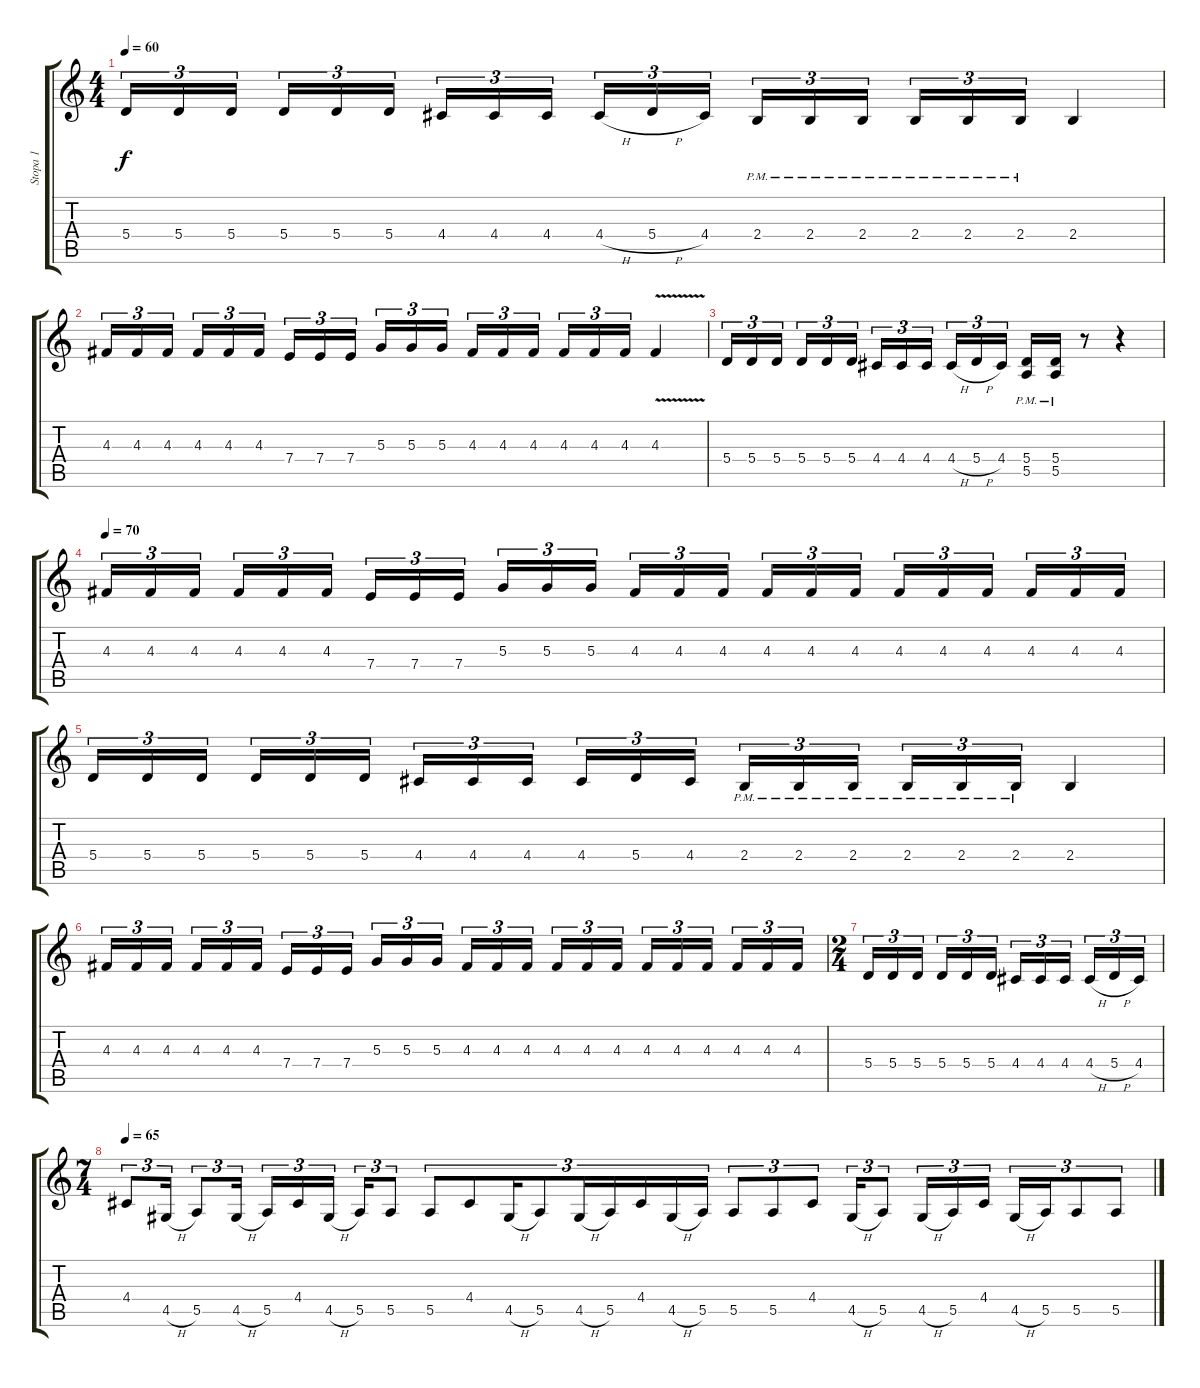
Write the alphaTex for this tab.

\track ("Stopa 1" "Stopa 1") {instrument distortionguitar}
\staff {score tabs}
\tuning (B3 Gb3 D3 A2 E2 B1) {hide}
\ts (4 4)
\tempo 60
\clef g2
\ks c
5.4.16{tu (3 2) dy f} 5.4.16{tu (3 2)} 5.4.16{tu (3 2) beam splitsecondary} 5.4.16{tu (3 2)} 5.4.16{tu (3 2)} 5.4.16{tu (3 2)} 4.4.16{tu (3 2)} 4.4.16{tu (3 2)} 4.4.16{tu (3 2) beam splitsecondary} 4.4{h}.16{tu (3 2)} 5.4{h}.16{tu (3 2)} 4.4.16{tu (3 2)} 2.4{pm}.16{tu (3 2)} 2.4{pm}.16{tu (3 2)} 2.4{pm}.16{tu (3 2) beam splitsecondary} 2.4{pm}.16{tu (3 2)} 2.4{pm}.16{tu (3 2)} 2.4{pm}.16{tu (3 2)} 2.4.4 |
4.3.16{tu (3 2)} 4.3.16{tu (3 2)} 4.3.16{tu (3 2) beam splitsecondary} 4.3.16{tu (3 2)} 4.3.16{tu (3 2)} 4.3.16{tu (3 2)} 7.4.16{tu (3 2)} 7.4.16{tu (3 2)} 7.4.16{tu (3 2) beam splitsecondary} 5.3.16{tu (3 2)} 5.3.16{tu (3 2)} 5.3.16{tu (3 2)} 4.3.16{tu (3 2)} 4.3.16{tu (3 2)} 4.3.16{tu (3 2) beam splitsecondary} 4.3.16{tu (3 2)} 4.3.16{tu (3 2)} 4.3.16{tu (3 2)} 4.3{v}.4 |
5.4.16{tu (3 2)} 5.4.16{tu (3 2)} 5.4.16{tu (3 2) beam splitsecondary} 5.4.16{tu (3 2)} 5.4.16{tu (3 2)} 5.4.16{tu (3 2)} 4.4.16{tu (3 2)} 4.4.16{tu (3 2)} 4.4.16{tu (3 2) beam splitsecondary} 4.4{h}.16{tu (3 2)} 5.4{h}.16{tu (3 2)} 4.4.16{tu (3 2)} (5.4{pm} 5.5{pm}).16 (5.4{pm} 5.5{pm}).16 r.8 r.4 |
\tempo 70
4.3.16{tu (3 2)} 4.3.16{tu (3 2)} 4.3.16{tu (3 2) beam splitsecondary} 4.3.16{tu (3 2)} 4.3.16{tu (3 2)} 4.3.16{tu (3 2)} 7.4.16{tu (3 2)} 7.4.16{tu (3 2)} 7.4.16{tu (3 2) beam splitsecondary} 5.3.16{tu (3 2)} 5.3.16{tu (3 2)} 5.3.16{tu (3 2)} 4.3.16{tu (3 2)} 4.3.16{tu (3 2)} 4.3.16{tu (3 2) beam splitsecondary} 4.3.16{tu (3 2)} 4.3.16{tu (3 2)} 4.3.16{tu (3 2)} 4.3.16{tu (3 2)} 4.3.16{tu (3 2)} 4.3.16{tu (3 2) beam splitsecondary} 4.3.16{tu (3 2)} 4.3.16{tu (3 2)} 4.3.16{tu (3 2)} |
5.4.16{tu (3 2)} 5.4.16{tu (3 2)} 5.4.16{tu (3 2) beam splitsecondary} 5.4.16{tu (3 2)} 5.4.16{tu (3 2)} 5.4.16{tu (3 2)} 4.4.16{tu (3 2)} 4.4.16{tu (3 2)} 4.4.16{tu (3 2) beam splitsecondary} 4.4.16{tu (3 2)} 5.4.16{tu (3 2)} 4.4.16{tu (3 2)} 2.4{pm}.16{tu (3 2)} 2.4{pm}.16{tu (3 2)} 2.4{pm}.16{tu (3 2) beam splitsecondary} 2.4{pm}.16{tu (3 2)} 2.4{pm}.16{tu (3 2)} 2.4{pm}.16{tu (3 2)} 2.4.4 |
4.3.16{tu (3 2)} 4.3.16{tu (3 2)} 4.3.16{tu (3 2) beam splitsecondary} 4.3.16{tu (3 2)} 4.3.16{tu (3 2)} 4.3.16{tu (3 2)} 7.4.16{tu (3 2)} 7.4.16{tu (3 2)} 7.4.16{tu (3 2) beam splitsecondary} 5.3.16{tu (3 2)} 5.3.16{tu (3 2)} 5.3.16{tu (3 2)} 4.3.16{tu (3 2)} 4.3.16{tu (3 2)} 4.3.16{tu (3 2) beam splitsecondary} 4.3.16{tu (3 2)} 4.3.16{tu (3 2)} 4.3.16{tu (3 2)} 4.3.16{tu (3 2)} 4.3.16{tu (3 2)} 4.3.16{tu (3 2) beam splitsecondary} 4.3.16{tu (3 2)} 4.3.16{tu (3 2)} 4.3.16{tu (3 2)} |
\ts (2 4)
5.4.16{tu (3 2)} 5.4.16{tu (3 2)} 5.4.16{tu (3 2) beam splitsecondary} 5.4.16{tu (3 2)} 5.4.16{tu (3 2)} 5.4.16{tu (3 2)} 4.4.16{tu (3 2)} 4.4.16{tu (3 2)} 4.4.16{tu (3 2) beam splitsecondary} 4.4{h}.16{tu (3 2)} 5.4{h}.16{tu (3 2)} 4.4.16{tu (3 2)} |
\ts (7 4)
\tempo 65
4.4.8{tu (3 2)} 4.5{h}.16{tu (3 2)} 5.5.8{tu (3 2)} 4.5{h}.16{tu (3 2)} 5.5.16{tu (3 2)} 4.4.16{tu (3 2)} 4.5{h}.16{tu (3 2) beam splitsecondary} 5.5.16{tu (3 2)} 5.5.8{tu (3 2)} 5.5.8{tu (3 2)} 4.4.8{tu (3 2)} 4.5{h}.16{tu (3 2)} 5.5.8{tu (3 2)} 4.5{h}.16{tu (3 2)} 5.5.16{tu (3 2)} 4.4.16{tu (3 2)} 4.5{h}.16{tu (3 2)} 5.5.16{tu (3 2)} 5.5.8{tu (3 2)} 5.5.8{tu (3 2)} 4.4.8{tu (3 2)} 4.5{h}.16{tu (3 2)} 5.5.8{tu (3 2)} 4.5{h}.16{tu (3 2)} 5.5.16{tu (3 2)} 4.4.16{tu (3 2)} 4.5{h}.16{tu (3 2)} 5.5.16{tu (3 2)} 5.5.8{tu (3 2)} 5.5.8{tu (3 2)}
